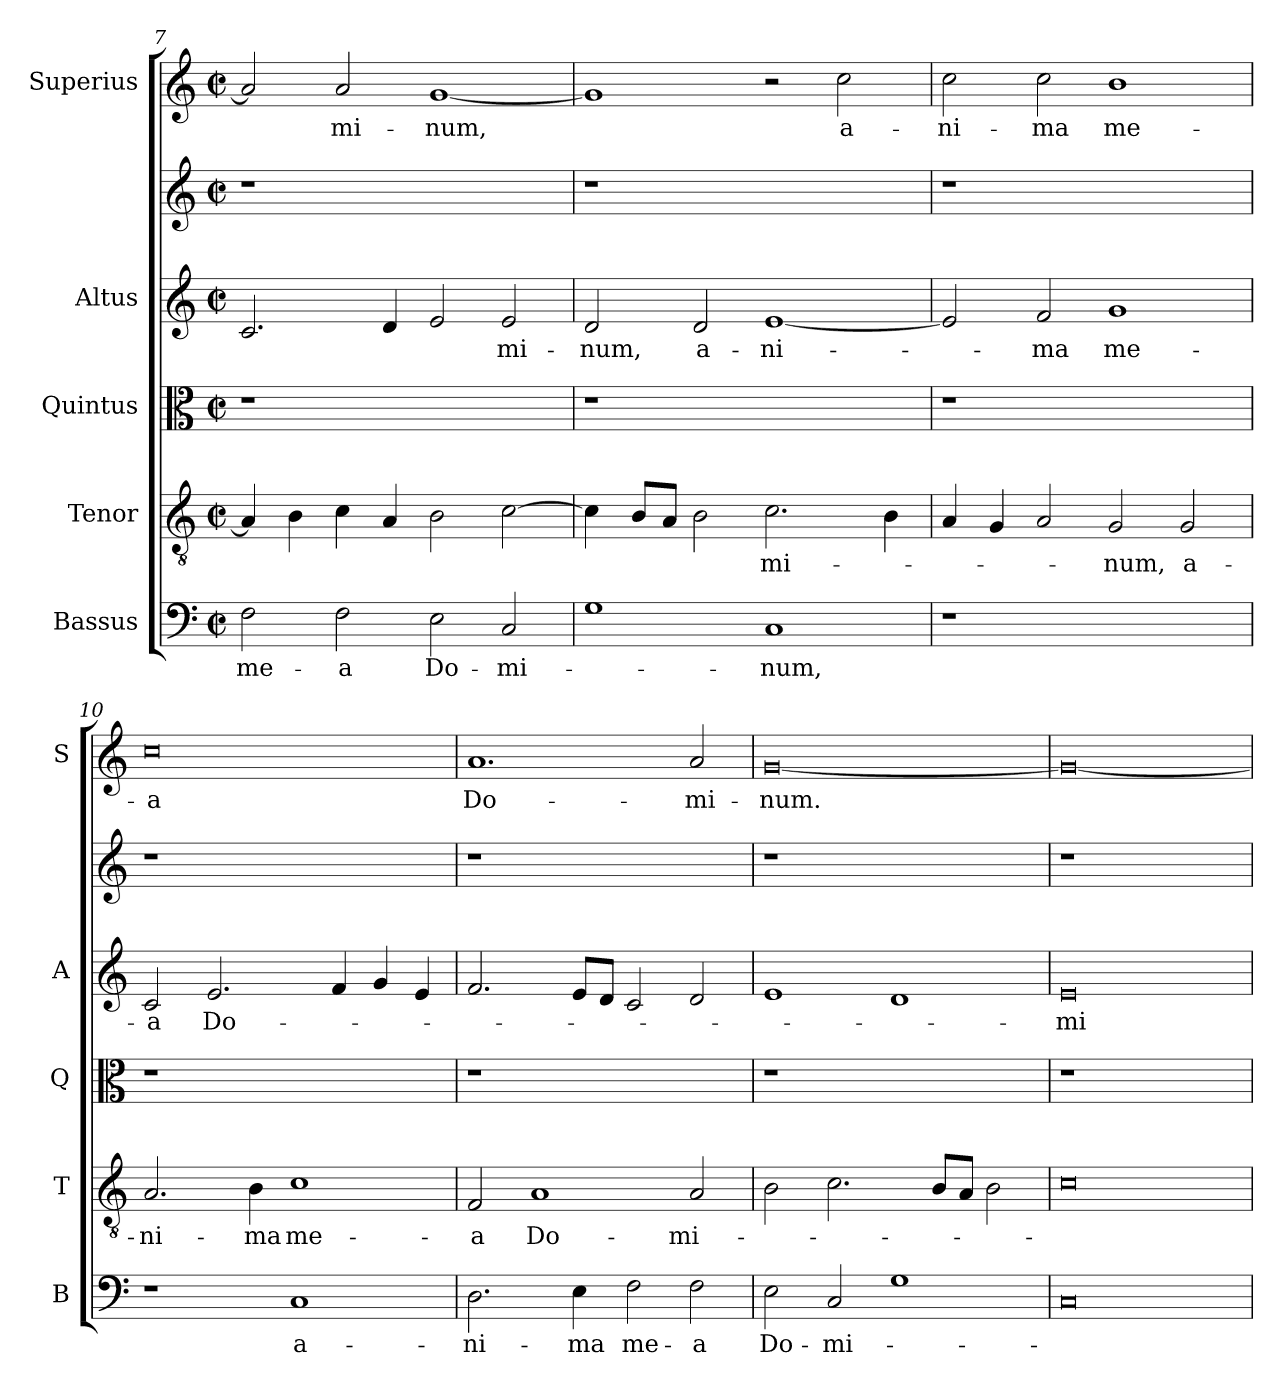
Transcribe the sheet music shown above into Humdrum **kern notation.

**kern	**text	**kern	**text	**kern	**kern	**text	**kern	**kern	**text
*part6	*part6	*part5	*part5	*part4	*part3	*part3	*part2	*part1	*part1
*staff6	*staff6	*staff5	*staff5	*staff4	*staff3	*staff3	*staff2	*staff1	*staff1
*I"Bassus	*	*I"Tenor	*	*I"Quintus	*I"Altus	*	*	*I"Superius	*
*I'B	*	*I'T	*	*I'Q	*I'A	*	*	*I'S	*
*clefF4	*	*clefGv2	*	*clefC3	*clefG2	*	*clefG2	*clefG2	*
*k[]	*	*k[]	*	*k[]	*k[]	*	*k[]	*k[]	*
*C:	*	*C:	*	*C:	*C:	*	*C:	*C:	*
*M2/2	*	*M2/2	*	*M2/2	*M2/2	*	*M2/2	*M2/2	*
*met(c|)	*	*met(c|)	*	*met(c|)	*met(c|)	*	*met(c|)	*met(c|)	*
=7	=7	=7	=7	=7	=7	=7	=7	=7	=7
!	!LO:LY:b	!	!	!	!	!	!	!	!
2F\	me-	4A/]	.	1r	2.c/	.	1r	2a/]	.
.	.	4B\	.	.	.	.	.	.	.
!	!LO:LY:b	!	!	!	!	!	!	!	!LO:LY:b
2F\	-a	4c\	.	.	.	.	.	2a/	-mi-
.	.	4A/	.	.	4d/	.	.	.	.
!	!LO:LY:b	!	!	!	!	!	!	!	!LO:LY:b
2E\	Do-	2B\	.	1ryy	2e/	.	1ryy	[1g	-num,
!	!LO:LY:b	!	!	!	!	!LO:LY:b	!	!	!
2C/	-mi-	[2c\	.	.	2e/	-mi-	.	.	.
=8	=8	=8	=8	=8	=8	=8	=8	=8	=8
!	!	!	!	!	!	!LO:LY:b	!	!	!
1G	.	4c\]	.	1r	2d/	-num,	1r	1g]	.
.	.	8B/L	.	.	.	.	.	.	.
.	.	8A/J	.	.	.	.	.	.	.
!	!	!	!	!	!	!LO:LY:b	!	!	!
.	.	2B\	.	.	2d/	a-	.	.	.
!	!LO:LY:b	!	!LO:LY:b	!	!	!LO:LY:b	!	!	!
1C	-num,	2.c\	-mi-	1ryy	[1e	-ni-	1ryy	2r	.
!	!	!	!	!	!	!	!	!	!LO:LY:b
.	.	.	.	.	.	.	.	2cc\	a-
.	.	4B\	.	.	.	.	.	.	.
=9	=9	=9	=9	=9	=9	=9	=9	=9	=9
!	!	!	!	!	!	!	!	!	!LO:LY:b
1r	.	4A/	.	1r	2e/]	.	1r	2cc\	-ni-
.	.	4G/	.	.	.	.	.	.	.
!	!	!	!	!	!	!LO:LY:b	!	!	!LO:LY:b
.	.	2A/	.	.	2f/	-ma	.	2cc\	-ma
!	!	!	!LO:LY:b	!	!	!LO:LY:b	!	!	!LO:LY:b
1ryy	.	2G/	-num,	1ryy	1g	me-	1ryy	1b	me-
!	!	!	!LO:LY:b	!	!	!	!	!	!
.	.	2G/	a-	.	.	.	.	.	.
!!LO:LB:g=z
=10	=10	=10	=10	=10	=10	=10	=10	=10	=10
!	!	!	!LO:LY:b	!	!	!LO:LY:b	!	!	!LO:LY:b
1r	.	2.A/	-ni-	1r	2c/	-a	1r	0cc	-a
!	!	!	!	!	!	!LO:LY:b	!	!	!
.	.	.	.	.	2.e/	Do-	.	.	.
!	!	!	!LO:LY:b	!	!	!	!	!	!
.	.	4B\	-ma	.	.	.	.	.	.
!	!LO:LY:b	!	!LO:LY:b	!	!	!	!	!	!
1C	a-	1c	me-	1ryy	.	.	1ryy	.	.
.	.	.	.	.	4f/	.	.	.	.
.	.	.	.	.	4g/	.	.	.	.
.	.	.	.	.	4e/	.	.	.	.
=11	=11	=11	=11	=11	=11	=11	=11	=11	=11
!	!LO:LY:b	!	!LO:LY:b	!	!	!	!	!	!LO:LY:b
2.D\	-ni-	2F/	-a	1r	2.f/	.	1r	1.a	Do-
!	!	!	!LO:LY:b	!	!	!	!	!	!
.	.	1A	Do-	.	.	.	.	.	.
!	!LO:LY:b	!	!	!	!	!	!	!	!
4E\	-ma	.	.	.	8e/L	.	.	.	.
.	.	.	.	.	8d/J	.	.	.	.
!	!LO:LY:b	!	!	!	!	!	!	!	!
2F\	me-	.	.	1ryy	2c/	.	1ryy	.	.
!	!LO:LY:b	!	!LO:LY:b	!	!	!	!	!	!LO:LY:b
2F\	-a	2A/	-mi-	.	2d/	.	.	2a/	-mi-
=12	=12	=12	=12	=12	=12	=12	=12	=12	=12
!	!LO:LY:b	!	!	!	!	!	!	!	!LO:LY:b
2E\	Do-	2B\	.	1r	1e	.	1r	[0g	-num.
!	!LO:LY:b	!	!	!	!	!	!	!	!
2C/	-mi-	2.c\	.	.	.	.	.	.	.
1G	.	.	.	1ryy	1d	.	1ryy	.	.
.	.	8B/L	.	.	.	.	.	.	.
.	.	8A/J	.	.	.	.	.	.	.
.	.	2B\	.	.	.	.	.	.	.
=13	=13	=13	=13	=13	=13	=13	=13	=13	=13
!	!	!	!	!	!	!LO:LY:b	!	!	!
0C	.	0c	.	1r	0e	-mi-	1r	0g_	.
.	.	.	.	1ryy	.	.	1ryy	.	.
=	=	=	=	=	=	=	=	=	=
*-	*-	*-	*-	*-	*-	*-	*-	*-	*-
